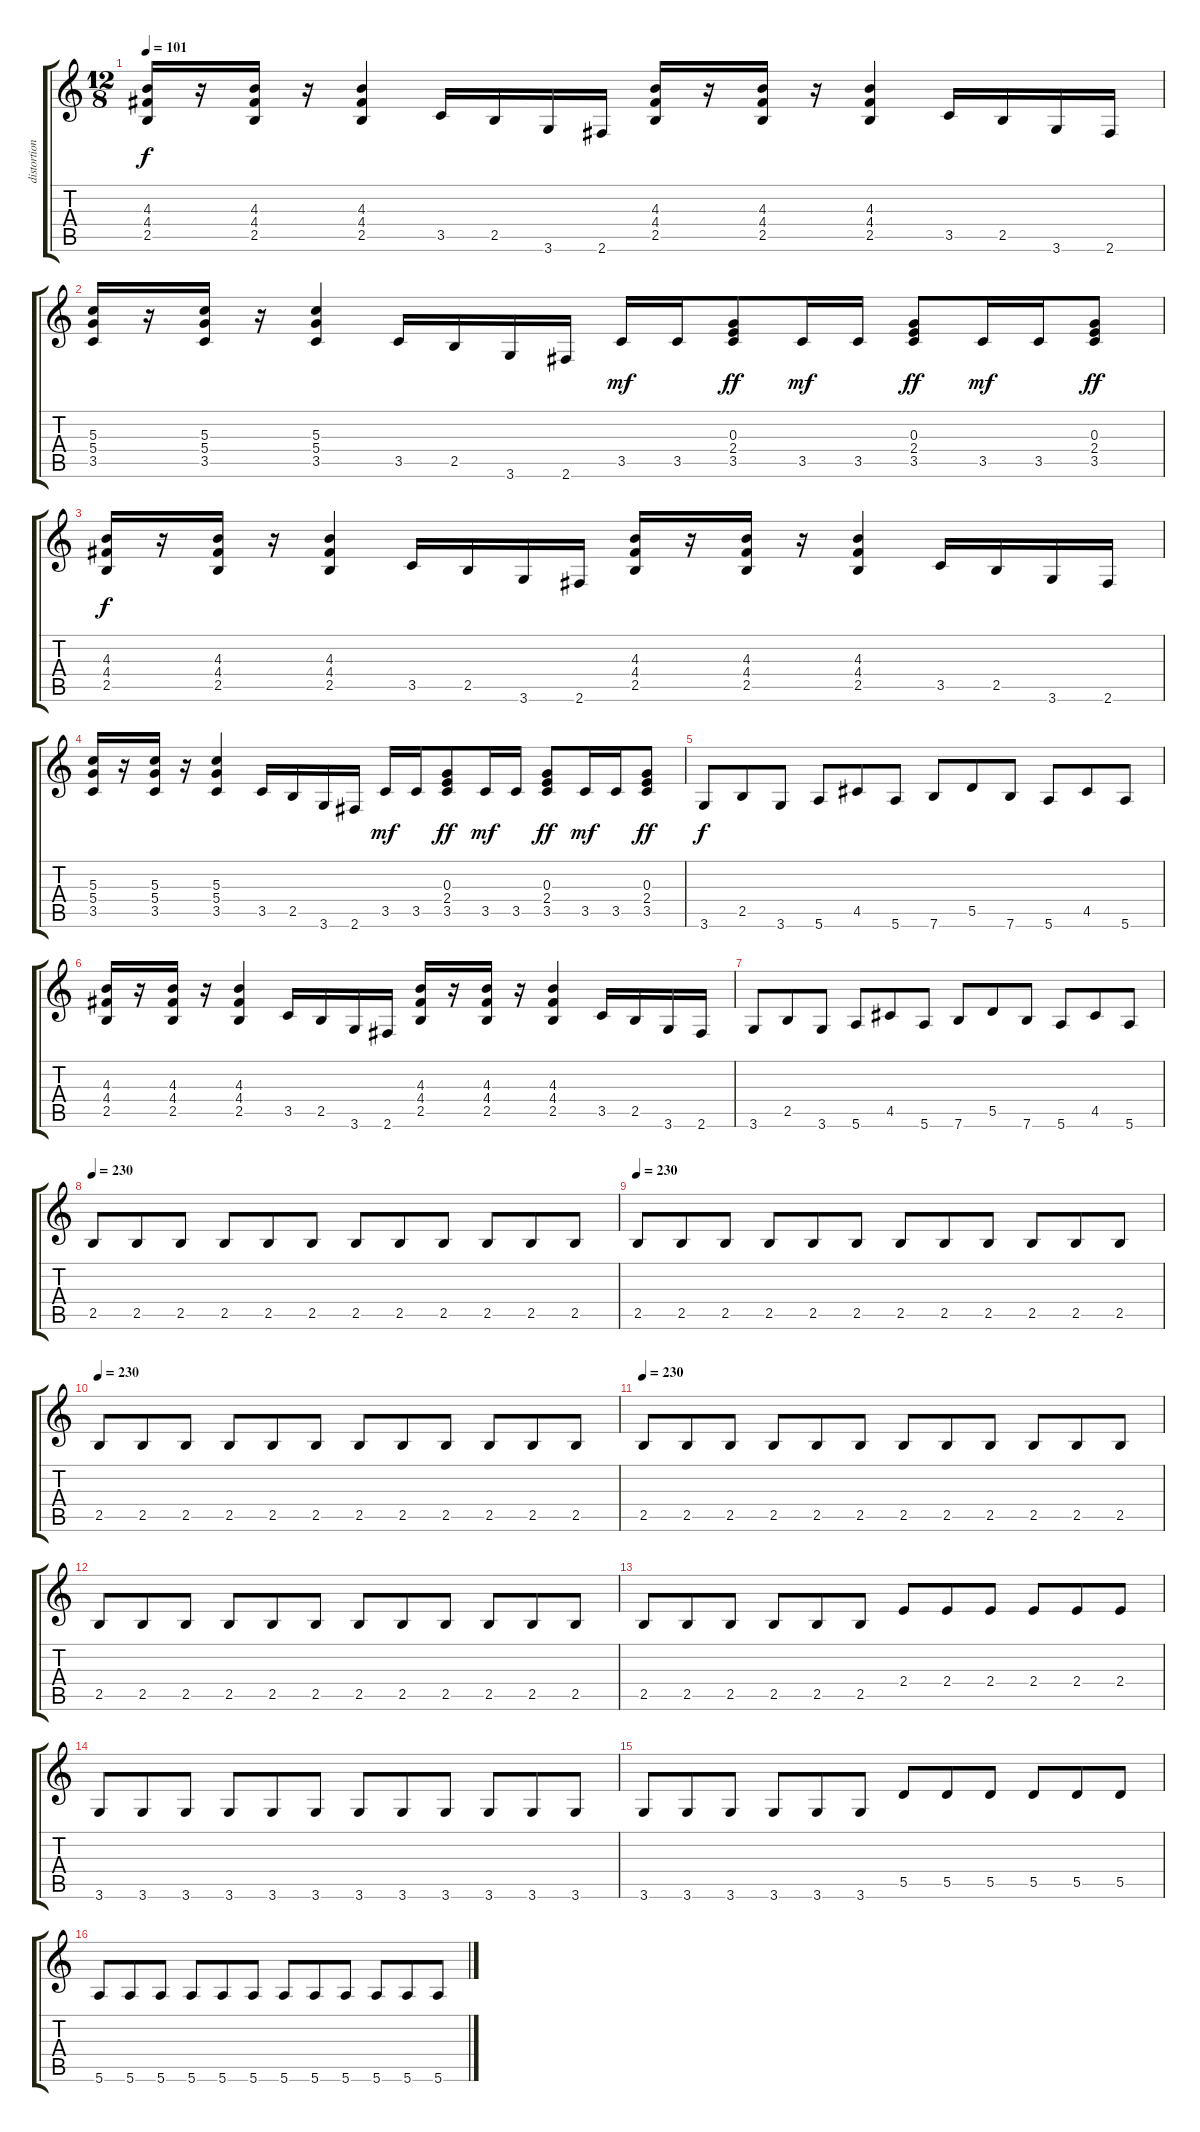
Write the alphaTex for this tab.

\track ("distortion" "distortion") {instrument distortionguitar}
\staff {score tabs}
\tuning (E4 B3 G3 D3 A2 E2) {hide}
\ts (12 8)
\tempo 101
\clef g2
\ks c
(4.3 4.4 2.5).16{dy f} r.16 (4.3 4.4 2.5).16 r.16 (4.3 4.4 2.5).4 3.5.16 2.5.16 3.6.16 2.6.16 (4.3 4.4 2.5).16 r.16 (4.3 4.4 2.5).16 r.16 (4.3 4.4 2.5).4 3.5.16 2.5.16 3.6.16 2.6.16 |
(5.3 5.4 3.5).16 r.16 (5.3 5.4 3.5).16 r.16 (5.3 5.4 3.5).4 3.5.16 2.5.16 3.6.16 2.6.16 3.5.16{dy mf} 3.5.16 (0.3 2.4 3.5).8{dy ff} 3.5.16{dy mf} 3.5.16 (0.3 2.4 3.5).8{dy ff} 3.5.16{dy mf} 3.5.16 (0.3 2.4 3.5).8{dy ff} |
(4.3 4.4 2.5).16{dy f} r.16 (4.3 4.4 2.5).16 r.16 (4.3 4.4 2.5).4 3.5.16 2.5.16 3.6.16 2.6.16 (4.3 4.4 2.5).16 r.16 (4.3 4.4 2.5).16 r.16 (4.3 4.4 2.5).4 3.5.16 2.5.16 3.6.16 2.6.16 |
(5.3 5.4 3.5).16 r.16 (5.3 5.4 3.5).16 r.16 (5.3 5.4 3.5).4 3.5.16 2.5.16 3.6.16 2.6.16 3.5.16{dy mf} 3.5.16 (0.3 2.4 3.5).8{dy ff} 3.5.16{dy mf} 3.5.16 (0.3 2.4 3.5).8{dy ff} 3.5.16{dy mf} 3.5.16 (0.3 2.4 3.5).8{dy ff} |
3.6.8{dy f} 2.5.8 3.6.8 5.6.8 4.5.8 5.6.8 7.6.8 5.5.8 7.6.8 5.6.8 4.5.8 5.6.8 |
(4.3 4.4 2.5).16 r.16 (4.3 4.4 2.5).16 r.16 (4.3 4.4 2.5).4 3.5.16 2.5.16 3.6.16 2.6.16 (4.3 4.4 2.5).16 r.16 (4.3 4.4 2.5).16 r.16 (4.3 4.4 2.5).4 3.5.16 2.5.16 3.6.16 2.6.16 |
3.6.8 2.5.8 3.6.8 5.6.8 4.5.8 5.6.8 7.6.8 5.5.8 7.6.8 5.6.8 4.5.8 5.6.8 |
\tempo 230
2.5.8 2.5.8 2.5.8 2.5.8 2.5.8 2.5.8 2.5.8 2.5.8 2.5.8 2.5.8 2.5.8 2.5.8 |
\tempo 230
2.5.8 2.5.8 2.5.8 2.5.8 2.5.8 2.5.8 2.5.8 2.5.8 2.5.8 2.5.8 2.5.8 2.5.8 |
\tempo 230
2.5.8 2.5.8 2.5.8 2.5.8 2.5.8 2.5.8 2.5.8 2.5.8 2.5.8 2.5.8 2.5.8 2.5.8 |
\tempo 230
2.5.8 2.5.8 2.5.8 2.5.8 2.5.8 2.5.8 2.5.8 2.5.8 2.5.8 2.5.8 2.5.8 2.5.8 |
2.5.8 2.5.8 2.5.8 2.5.8 2.5.8 2.5.8 2.5.8 2.5.8 2.5.8 2.5.8 2.5.8 2.5.8 |
2.5.8 2.5.8 2.5.8 2.5.8 2.5.8 2.5.8 2.4.8 2.4.8 2.4.8 2.4.8 2.4.8 2.4.8 |
3.6.8 3.6.8 3.6.8 3.6.8 3.6.8 3.6.8 3.6.8 3.6.8 3.6.8 3.6.8 3.6.8 3.6.8 |
3.6.8 3.6.8 3.6.8 3.6.8 3.6.8 3.6.8 5.5.8 5.5.8 5.5.8 5.5.8 5.5.8 5.5.8 |
5.6.8 5.6.8 5.6.8 5.6.8 5.6.8 5.6.8 5.6.8 5.6.8 5.6.8 5.6.8 5.6.8 5.6.8
